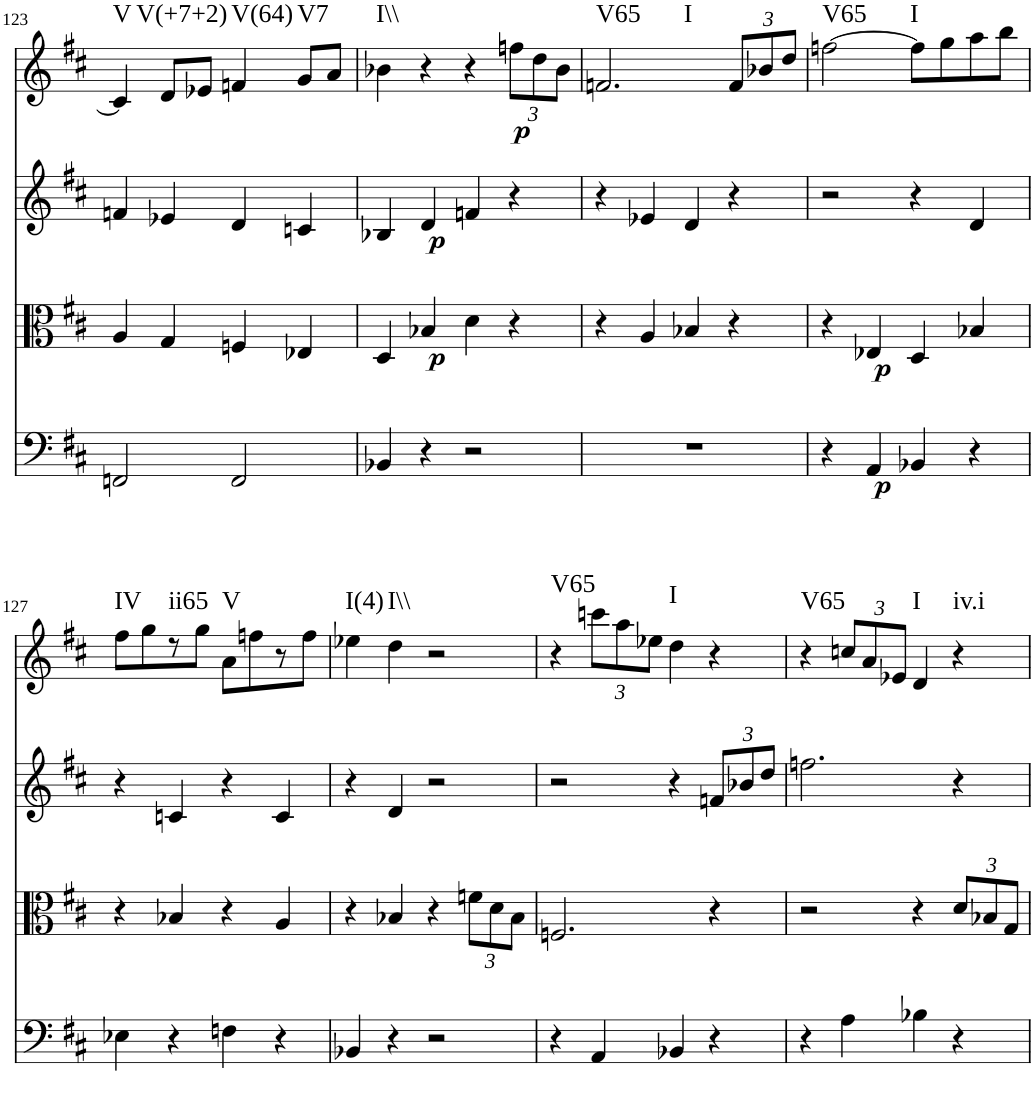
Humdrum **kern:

**kern	**dynam	**kern	**dynam	**kern	**dynam	**kern	**dynam	**harte
*part4	*part4	*part3	*part3	*part2	*part2	*part1	*part1	*part1
*staff4	*staff4	*staff3	*staff3	*staff2	*staff2	*staff1	*staff1	*
*I"Violoncello	*	*I"Viola	*	*I"Violin II	*	*I"Violin I	*	*
!!LO:PB:g=z
*clefF4	*	*clefC3	*	*clefG2	*	*clefG2	*	*
*k[f#c#]	*	*k[f#c#]	*	*k[f#c#]	*	*k[f#c#]	*	*
*M2/2	*	*M2/2	*	*M2/2	*	*M2/2	*	*
=123	=123	=123	=123	=123	=123	=123	=123	=123
!	!	!	!	!	!	!	!	!LO:H:kt=V
2FFn/	.	4A/	.	4fn/	.	4c/]	.	N
!	!	!	!	!	!	!	!	!LO:H:kt=V(+7+2)
.	.	4G/	.	4e-X/	.	8d/L	.	N
.	.	.	.	.	.	8e-X/J	.	.
!	!	!	!	!	!	!	!	!LO:H:kt=V(64)
2FF/	.	4Fn/	.	4d/	.	4fn/	.	N
!	!	!	!	!	!	!	!	!LO:H:kt=V7
.	.	4E-X/	.	4cn/	.	8g/L	.	N
.	.	.	.	.	.	8a/J	.	.
=124	=124	=124	=124	=124	=124	=124	=124	=124
!	!	!	!	!	!	!	!	!LO:H:kt=I\\
4BB-X/	.	4D/	.	4B-X/	.	4b-X\	.	N
!	!	!	!LO:DY:b	!	!LO:DY:b	!	!	!
4r	.	4B-X/	p	4d/	p	4r	.	.
2r	.	4d\	.	4fn/	.	4r	.	.
*	*	*	*	*	*	*Xbrackettup	*	*
!	!	!	!	!	!	!	!LO:DY:b	!
.	.	4r	.	4r	.	12ffn\L	p	.
.	.	.	.	.	.	12dd\	.	.
.	.	.	.	.	.	12b-\J	.	.
=125	=125	=125	=125	=125	=125	=125	=125	=125
!	!	!	!	!	!	!	!	!LO:H:n=1:kt=V65
!	!	!	!	!	!	!	!	!LO:H:n=2:kt=I
1r	.	4r	.	4r	.	2.fn/	.	N N
.	.	4A/	.	4e-X/	.	.	.	.
.	.	4B-X/	.	4d/	.	.	.	.
.	.	4r	.	4r	.	12f/L	.	.
.	.	.	.	.	.	12b-X/	.	.
.	.	.	.	.	.	12dd/J	.	.
=126	=126	=126	=126	=126	=126	=126	=126	=126
!	!	!	!	!	!	!	!	!LO:H:kt=V65
4r	.	4r	.	2r	.	[2ffn\	.	N
!	!LO:DY:b	!	!LO:DY:b	!	!	!	!	!
4AA/	p	4E-X/	p	.	.	.	.	.
!	!	!	!	!	!	!	!	!LO:H:kt=I
4BB-X/	.	4D/	.	4r	.	8ff\L]	.	N
.	.	.	.	.	.	8gg\	.	.
4r	.	4B-X/	.	4d/	.	8aa\	.	.
.	.	.	.	.	.	8bb\J	.	.
!!LO:LB:g=z
=127	=127	=127	=127	=127	=127	=127	=127	=127
!	!	!	!	!	!	!	!	!LO:H:kt=IV
4E-X\	.	4r	.	4r	.	8ff#\L	.	N
.	.	.	.	.	.	8gg\	.	.
!	!	!	!	!	!	!	!	!LO:H:kt=ii65
4r	.	4B-X/	.	4cn/	.	8r	.	N
.	.	.	.	.	.	8gg\J	.	.
!	!	!	!	!	!	!	!	!LO:H:kt=V
4Fn\	.	4r	.	4r	.	8a\L	.	N
.	.	.	.	.	.	8ffn\	.	.
4r	.	4A/	.	4c/	.	8r	.	.
.	.	.	.	.	.	8ff\J	.	.
=128	=128	=128	=128	=128	=128	=128	=128	=128
!	!	!	!	!	!	!	!	!LO:H:kt=I(4)
4BB-X/	.	4r	.	4r	.	4ee-X\	.	N
!	!	!	!	!	!	!	!	!LO:H:kt=I\\
4r	.	4B-X/	.	4d/	.	4dd\	.	N
2r	.	4r	.	2r	.	2r	.	.
*	*	*Xbrackettup	*	*	*	*	*	*
.	.	12fn\L	.	.	.	.	.	.
.	.	12d\	.	.	.	.	.	.
.	.	12B-\J	.	.	.	.	.	.
=129	=129	=129	=129	=129	=129	=129	=129	=129
!	!	!	!	!	!	!	!	!LO:H:kt=V65
4r	.	2.Fn/	.	2r	.	4r	.	N
4AA/	.	.	.	.	.	12cccn\L	.	.
.	.	.	.	.	.	12aa\	.	.
.	.	.	.	.	.	12ee-X\J	.	.
!	!	!	!	!	!	!	!	!LO:H:kt=I
4BB-X/	.	.	.	4r	.	4dd\	.	N
*	*	*	*	*Xbrackettup	*	*	*	*
4r	.	4r	.	12fn/L	.	4r	.	.
.	.	.	.	12b-X/	.	.	.	.
.	.	.	.	12dd/J	.	.	.	.
=130	=130	=130	=130	=130	=130	=130	=130	=130
!	!	!	!	!	!	!	!	!LO:H:kt=V65
4r	.	2r	.	2.ffn\	.	4r	.	N
4A\	.	.	.	.	.	12ccn/L	.	.
.	.	.	.	.	.	12a/	.	.
.	.	.	.	.	.	12e-X/J	.	.
!	!	!	!	!	!	!	!	!LO:H:kt=I
4B-X\	.	4r	.	.	.	4d/	.	N
!	!	!	!	!	!	!	!	!LO:H:kt=iv.i
4r	.	12d/L	.	4r	.	4r	.	N
.	.	12B-X/	.	.	.	.	.	.
.	.	12G/J	.	.	.	.	.	.
=	=	=	=	=	=	=	=	=
*-	*-	*-	*-	*-	*-	*-	*-	*-
